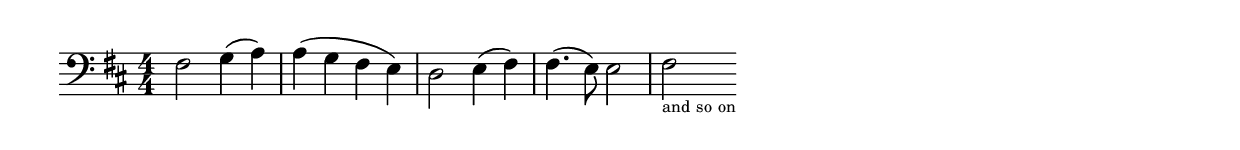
\version "2.18.2"
\header {
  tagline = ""
}

\score {

\new Staff \relative c' {
  \numericTimeSignature
  \time 4/4
  \clef bass
  \key d \major

  fis,2 g4( a) |
  a4( g fis e) |
  d2 e4( fis)  |
  fis4.( e8) e2 |
  fis _\markup { \teeny {and so on} }
}

\layout {
    %  ragged-last = ##t
    %  line-width = 150\mm
    indent = 0\mm
}

%\midi {
%     \tempo 4 = 130
%}

} %score

